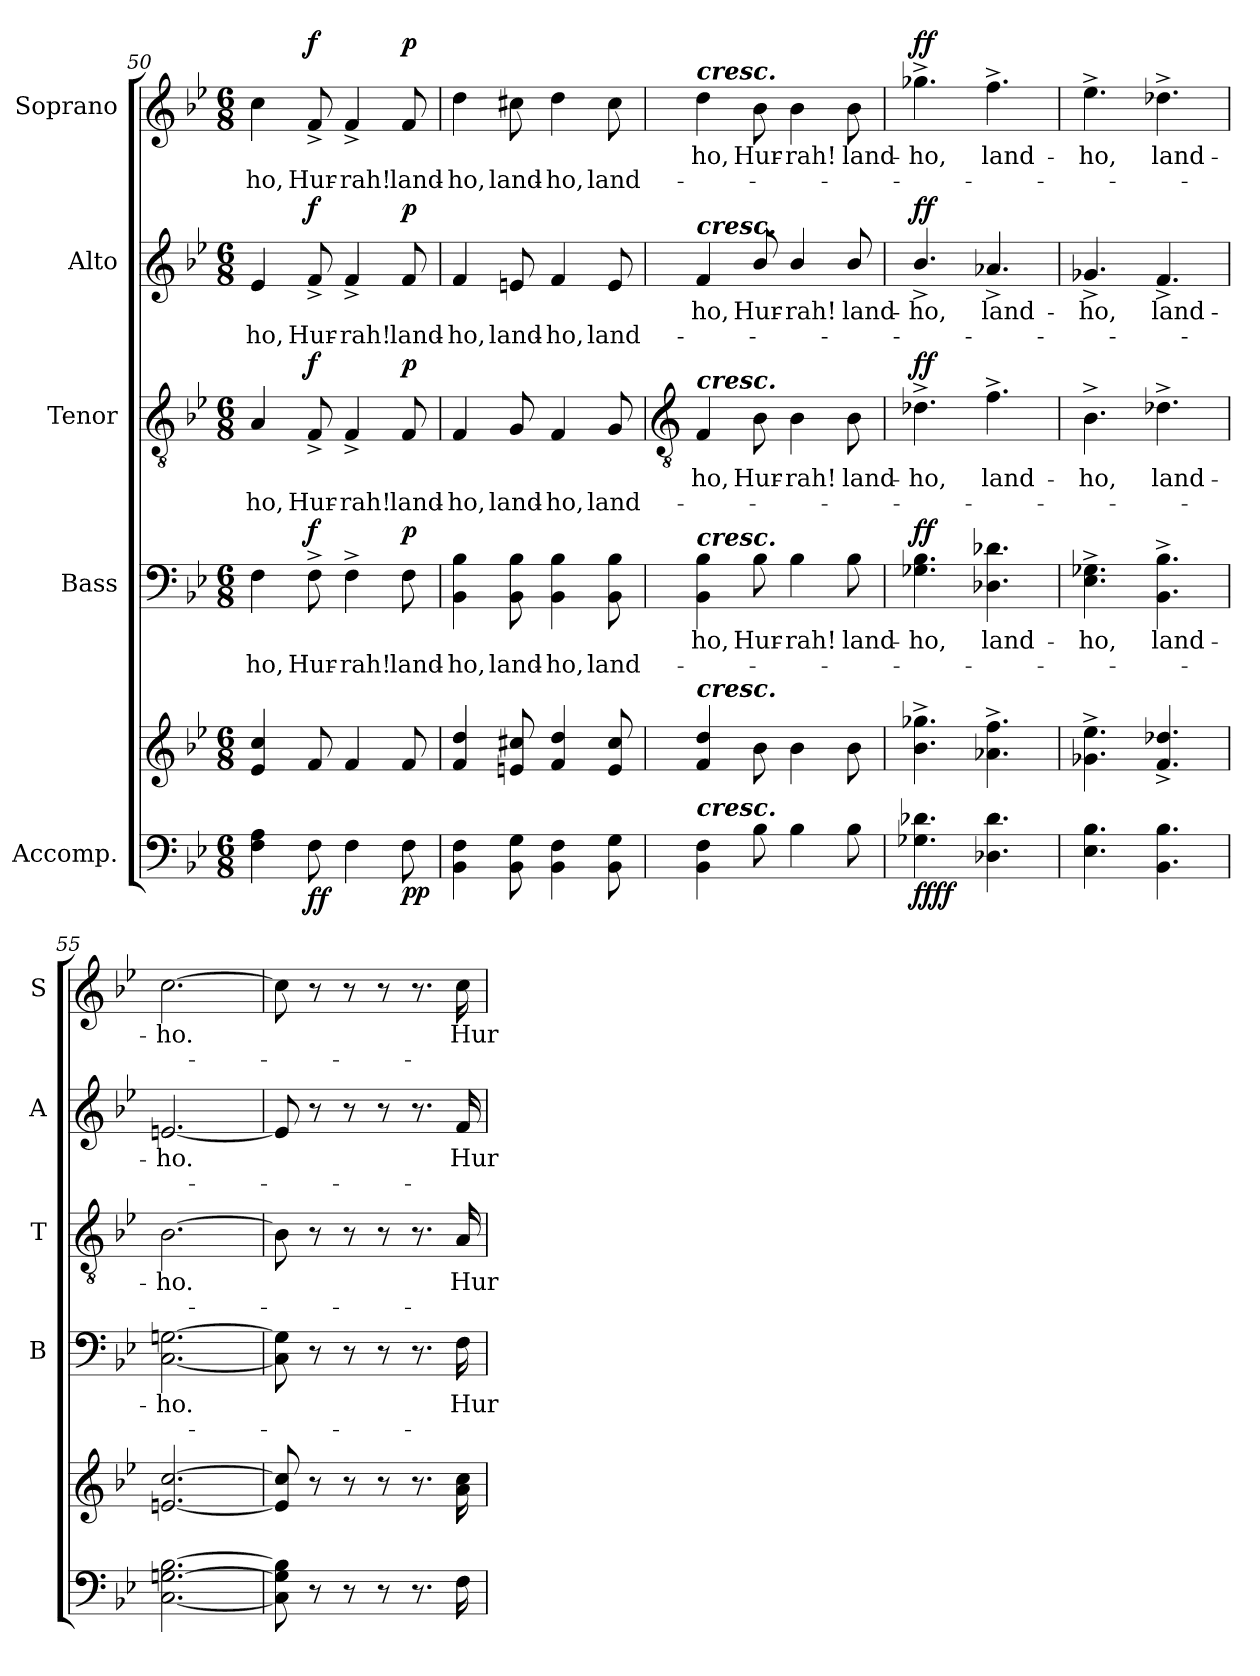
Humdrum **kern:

**kern	**kern	**dynam	**kern	**text	**text	**dynam	**kern	**text	**text	**dynam	**kern	**text	**text	**dynam	**kern	**text	**text	**dynam
*part5	*part5	*part5	*part4	*part4	*part4	*part4	*part3	*part3	*part3	*part3	*part2	*part2	*part2	*part2	*part1	*part1	*part1	*part1
*staff6	*staff5	*staff5/6	*staff4	*staff4	*staff4	*staff4	*staff3	*staff3	*staff3	*staff3	*staff2	*staff2	*staff2	*staff2	*staff1	*staff1	*staff1	*staff1
*I"Accomp.	*	*	*I"Bass	*	*	*	*I"Tenor	*	*	*	*I"Alto	*	*	*	*I"Soprano	*	*	*
*	*	*	*I'B	*	*	*	*I'T	*	*	*	*I'A	*	*	*	*I'S	*	*	*
*clefF4	*clefG2	*	*clefF4	*	*	*	*clefGv2	*	*	*	*clefG2	*	*	*	*clefG2	*	*	*
*k[b-e-]	*k[b-e-]	*	*k[b-e-]	*	*	*	*k[b-e-]	*	*	*	*k[b-e-]	*	*	*	*k[b-e-]	*	*	*
*B-:	*B-:	*	*B-:	*	*	*	*B-:	*	*	*	*B-:	*	*	*	*B-:	*	*	*
*M6/8	*M6/8	*	*M6/8	*	*	*	*M6/8	*	*	*	*M6/8	*	*	*	*M6/8	*	*	*
=50	=50	=50	=50	=50	=50	=50	=50	=50	=50	=50	=50	=50	=50	=50	=50	=50	=50	=50
!	!	!	!	!	!LO:LY:b	!	!	!	!LO:LY:b	!	!	!	!LO:LY:b	!	!	!	!LO:LY:b	!
4F 4A	4e- 4cc	.	4F	.	-ho,	.	4A	.	-ho,	.	4e-	.	-ho,	.	4cc	.	-ho,	.
!	!	!LO:DY:b=2	!	!	!LO:LY:b	!	!	!	!LO:LY:b	!	!	!	!LO:LY:b	!	!	!	!LO:LY:b	!
!	!	!LO:DY:n=1:b	!	!	!	!LO:DY:b	!	!	!	!LO:DY:b	!	!	!	!LO:DY:b	!	!	!	!LO:DY:b
8F	8f	f f	8F^	.	Hur-	f	8F^	.	Hur-	f	8f^	.	Hur-	f	8f^	.	Hur-	f
!	!	!	!	!	!LO:LY:b	!	!	!	!LO:LY:b	!	!	!	!LO:LY:b	!	!	!	!LO:LY:b	!
4F	4f	.	4F^	.	-rah!	.	4F^	.	-rah!	.	4f^	.	-rah!	.	4f^	.	-rah!	.
!	!	!LO:DY:n=2:b=2	!	!	!LO:LY:b	!	!	!	!LO:LY:b	!	!	!	!LO:LY:b	!	!	!	!LO:LY:b	!
!	!	!LO:DY:n=3:b	!	!	!	!LO:DY:b	!	!	!	!LO:DY:b	!	!	!	!LO:DY:b	!	!	!	!LO:DY:b
8F	8f	p p	8F	.	land-	p	8F	.	land-	p	8f	.	land-	p	8f	.	land-	p
=51	=51	=51	=51	=51	=51	=51	=51	=51	=51	=51	=51	=51	=51	=51	=51	=51	=51	=51
!	!	!	!	!	!LO:LY:b	!	!	!	!LO:LY:b	!	!	!	!LO:LY:b	!	!	!	!LO:LY:b	!
4BB- 4F	4f 4dd	.	4BB- 4B-	.	-ho,	.	4F	.	-ho,	.	4f	.	-ho,	.	4dd	.	-ho,	.
!	!	!	!	!	!LO:LY:b	!	!	!	!LO:LY:b	!	!	!	!LO:LY:b	!	!	!	!LO:LY:b	!
8BB- 8G	8en 8cc#X	.	8BB- 8B-	.	land-	.	8G	.	land-	.	8en	.	land-	.	8cc#X	.	land-	.
!	!	!	!	!	!LO:LY:b	!	!	!	!LO:LY:b	!	!	!	!LO:LY:b	!	!	!	!LO:LY:b	!
4BB- 4F	4f 4dd	.	4BB- 4B-	.	-ho,	.	4F	.	-ho,	.	4f	.	-ho,	.	4dd	.	-ho,	.
!	!	!	!	!	!LO:LY:b	!	!	!	!LO:LY:b	!	!	!	!LO:LY:b	!	!	!	!LO:LY:b	!
8BB- 8G	8e 8cc#	.	8BB- 8B-	.	land-	.	8G	.	land-	.	8e	.	land-	.	8cc#	.	land-	.
!!LO:LB:g=z
=52	=52	=52	=52	=52	=52	=52	=52	=52	=52	=52	=52	=52	=52	=52	=52	=52	=52	=52
*	*	*	*	*	*	*	*clefGv2	*	*	*	*	*	*	*	*	*	*	*
!	!	!	!	!	!	!	!	!	!	!	!	!	!	!	!LO:TX:a:Bi:t=cresc.	!	!	!
!	!	!	!	!	!	!	!	!	!	!	!LO:TX:a:Bi:t=cresc.	!	!	!	!	!	!	!
!	!	!	!	!	!	!	!LO:TX:a:Bi:t=cresc.	!	!	!	!	!	!	!	!	!	!	!
!	!	!	!LO:TX:a:Bi:t=cresc.	!	!	!	!	!	!	!	!	!	!	!	!	!	!	!
!	!LO:TX:a:Bi:t=cresc.	!	!	!	!	!	!	!	!	!	!	!	!	!	!	!	!	!
!LO:TX:a:Bi:t=cresc.	!	!	!	!	!	!	!	!	!	!	!	!	!	!	!	!	!	!
!	!	!	!	!LO:LY:b	!	!	!	!LO:LY:b	!	!	!	!LO:LY:b	!	!	!	!LO:LY:b	!	!
4BB- 4F	4f 4dd	.	4BB- 4B-	-ho,	.	.	4F	-ho,	.	.	4f	-ho,	.	.	4dd	-ho,	.	.
!	!	!	!	!LO:LY:b	!	!	!	!LO:LY:b	!	!	!	!LO:LY:b	!	!	!	!LO:LY:b	!	!
8B-	8b-	.	8B-	Hur-	.	.	8B-\	Hur-	.	.	8b-/	Hur-	.	.	8b-	Hur-	.	.
!	!	!	!	!LO:LY:b	!	!	!	!LO:LY:b	!	!	!	!LO:LY:b	!	!	!	!LO:LY:b	!	!
4B-	4b-	.	4B-	-rah!	.	.	4B-\	-rah!	.	.	4b-/	-rah!	.	.	4b-	-rah!	.	.
!	!	!	!	!LO:LY:b	!	!	!	!LO:LY:b	!	!	!	!LO:LY:b	!	!	!	!LO:LY:b	!	!
8B-	8b-	.	8B-	land-	.	.	8B-\	land-	.	.	8b-/	land-	.	.	8b-	land-	.	.
=53	=53	=53	=53	=53	=53	=53	=53	=53	=53	=53	=53	=53	=53	=53	=53	=53	=53	=53
!	!	!LO:DY:b=2	!	!LO:LY:b	!	!	!	!LO:LY:b	!	!	!	!LO:LY:b	!	!	!	!LO:LY:b	!	!
!	!	!LO:DY:n=1:b	!	!	!	!LO:DY:b	!	!	!	!LO:DY:b	!	!	!	!LO:DY:b	!	!	!	!LO:DY:b
4.G-X 4.d-X	4.b-^ 4.gg-X^	ff ff	4.G-X 4.B-	ho,	.	ff	4.d-X^\	ho,	.	ff	4.b-^/	ho,	.	ff	4.gg-X^	ho,	.	ff
!	!	!	!	!LO:LY:b	!	!	!	!LO:LY:b	!	!	!	!LO:LY:b	!	!	!	!LO:LY:b	!	!
4.D-X 4.d-	4.a-X^ 4.ff^	.	4.D-X 4.d-X	land-	.	.	4.f^	land-	.	.	4.a-X^	land-	.	.	4.ff^	land-	.	.
=54	=54	=54	=54	=54	=54	=54	=54	=54	=54	=54	=54	=54	=54	=54	=54	=54	=54	=54
!	!	!	!	!LO:LY:b	!	!	!	!LO:LY:b	!	!	!	!LO:LY:b	!	!	!	!LO:LY:b	!	!
4.E- 4.B-	4.g-X^ 4.ee-^	.	4.E-^ 4.G-X^	-ho,	.	.	4.B-^	-ho,	.	.	4.g-X^	-ho,	.	.	4.ee-^	-ho,	.	.
!	!	!	!	!LO:LY:b	!	!	!	!LO:LY:b	!	!	!	!LO:LY:b	!	!	!	!LO:LY:b	!	!
4.BB- 4.B-	4.f^ 4.dd-X^	.	4.BB-^ 4.B-^	land-	.	.	4.d-X^	land-	.	.	4.f^	land-	.	.	4.dd-X^	land-	.	.
=55	=55	=55	=55	=55	=55	=55	=55	=55	=55	=55	=55	=55	=55	=55	=55	=55	=55	=55
!	!	!	!	!LO:LY:b	!	!	!	!LO:LY:b	!	!	!	!LO:LY:b	!	!	!	!LO:LY:b	!	!
[2.C [2.Gn [2.B-	[2.en [2.cc	.	[2.C [2.Gn	-ho.	.	.	[2.B-	-ho.	.	.	[2.en	-ho.	.	.	[2.cc	-ho.	.	.
=56	=56	=56	=56	=56	=56	=56	=56	=56	=56	=56	=56	=56	=56	=56	=56	=56	=56	=56
8C] 8G] 8B-]	8e] 8cc]	.	8C] 8G]	.	.	.	8B-]	.	.	.	8e]	.	.	.	8cc]	.	.	.
8r	8r	.	8r	.	.	.	8r	.	.	.	8r	.	.	.	8r	.	.	.
8r	8r	.	8r	.	.	.	8r	.	.	.	8r	.	.	.	8r	.	.	.
8r	8r	.	8r	.	.	.	8r	.	.	.	8r	.	.	.	8r	.	.	.
8.r	8.r	.	8.r	.	.	.	8.r	.	.	.	8.r	.	.	.	8.r	.	.	.
!	!	!	!	!LO:LY:b	!	!	!	!LO:LY:b	!	!	!	!LO:LY:b	!	!	!	!LO:LY:b	!	!
16F	16a 16cc	.	16F	Hur-	.	.	16A	Hur-	.	.	16f	Hur-	.	.	16cc	Hur-	.	.
=	=	=	=	=	=	=	=	=	=	=	=	=	=	=	=	=	=	=
*-	*-	*-	*-	*-	*-	*-	*-	*-	*-	*-	*-	*-	*-	*-	*-	*-	*-	*-
